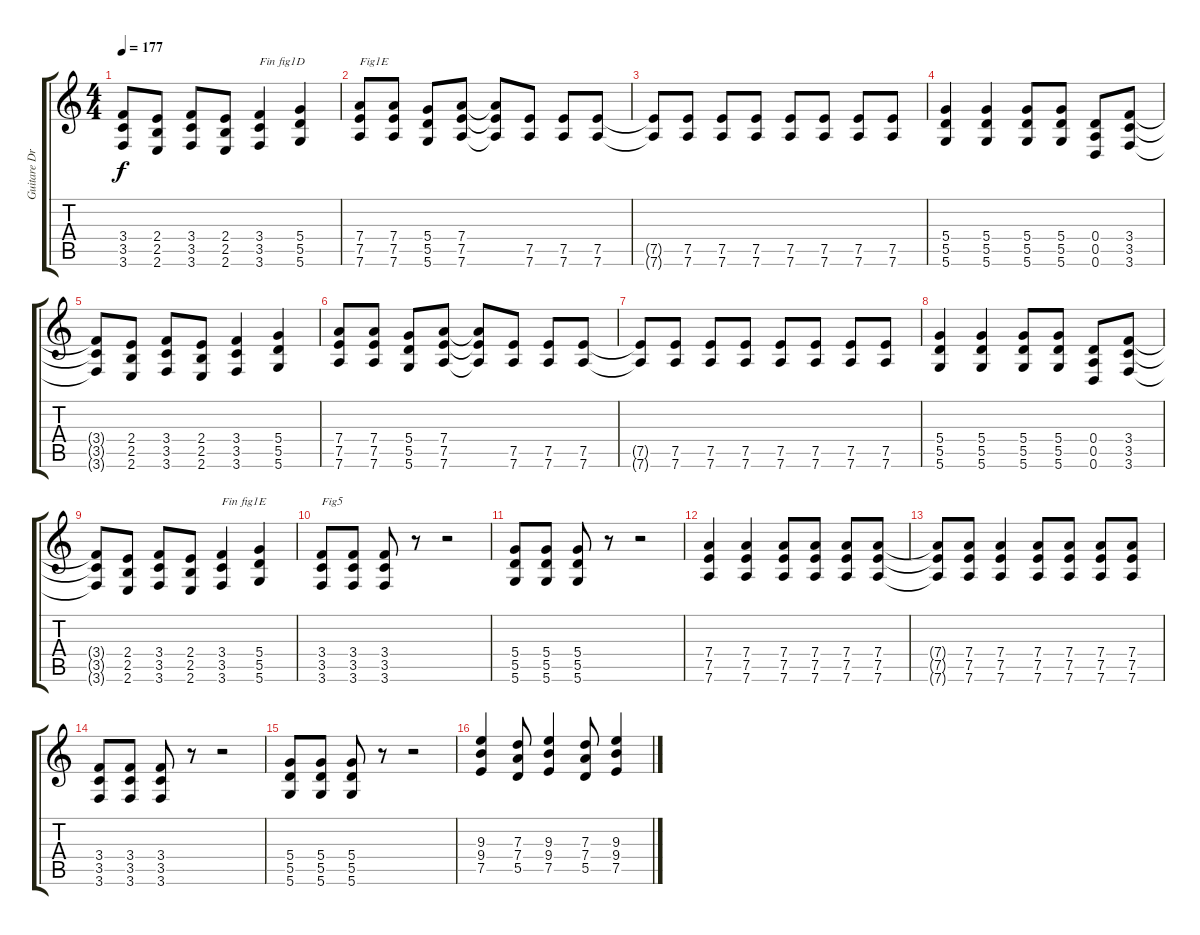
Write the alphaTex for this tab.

\track ("Guitare Dr-D" "Guitare Dr") {instrument overdrivenguitar}
\staff {score tabs}
\tuning (E4 B3 G3 D3 A2 D2) {hide}
\ts (4 4)
\tempo 177
\clef g2
\ks c
(3.4{t} 3.5{t} 3.6{t}).8{dy f} (2.4 2.5 2.6).8 (3.4 3.5 3.6).8 (2.4 2.5 2.6).8 (3.4 3.5 3.6).4{txt "Fin fig1D"} (5.4 5.5 5.6).4 |
(7.4 7.5 7.6).8{txt "Fig1E"} (7.4 7.5 7.6).8 (5.4 5.5 5.6).8 (7.4 7.5 7.6).8 (7.4{t} 7.5{t} 7.6{t}).8 (7.5 7.6).8 (7.5 7.6).8 (7.5 7.6).8 |
(7.5{t} 7.6{t}).8 (7.5 7.6).8 (7.5 7.6).8 (7.5 7.6).8 (7.5 7.6).8 (7.5 7.6).8 (7.5 7.6).8 (7.5 7.6).8 |
(5.4 5.5 5.6).4 (5.4 5.5 5.6).4 (5.4 5.5 5.6).8 (5.4 5.5 5.6).8 (0.4 0.5 0.6).8 (3.4 3.5 3.6).8 |
(3.4{t} 3.5{t} 3.6{t}).8 (2.4 2.5 2.6).8 (3.4 3.5 3.6).8 (2.4 2.5 2.6).8 (3.4 3.5 3.6).4 (5.4 5.5 5.6).4 |
(7.4 7.5 7.6).8 (7.4 7.5 7.6).8 (5.4 5.5 5.6).8 (7.4 7.5 7.6).8 (7.4{t} 7.5{t} 7.6{t}).8 (7.5 7.6).8 (7.5 7.6).8 (7.5 7.6).8 |
(7.5{t} 7.6{t}).8 (7.5 7.6).8 (7.5 7.6).8 (7.5 7.6).8 (7.5 7.6).8 (7.5 7.6).8 (7.5 7.6).8 (7.5 7.6).8 |
(5.4 5.5 5.6).4 (5.4 5.5 5.6).4 (5.4 5.5 5.6).8 (5.4 5.5 5.6).8 (0.4 0.5 0.6).8 (3.4 3.5 3.6).8 |
(3.4{t} 3.5{t} 3.6{t}).8 (2.4 2.5 2.6).8 (3.4 3.5 3.6).8 (2.4 2.5 2.6).8 (3.4 3.5 3.6).4{txt "Fin fig1E"} (5.4 5.5 5.6).4 |
(3.4 3.5 3.6).8{txt "Fig5"} (3.4 3.5 3.6).8 (3.4 3.5 3.6).8 r.8 r.2 |
(5.4 5.5 5.6).8 (5.4 5.5 5.6).8 (5.4 5.5 5.6).8 r.8 r.2 |
(7.4 7.5 7.6).4 (7.4 7.5 7.6).4 (7.4 7.5 7.6).8 (7.4 7.5 7.6).8 (7.4 7.5 7.6).8 (7.4 7.5 7.6).8 |
(7.4{t} 7.5{t} 7.6{t}).8 (7.4 7.5 7.6).8 (7.4 7.5 7.6).4 (7.4 7.5 7.6).8 (7.4 7.5 7.6).8 (7.4 7.5 7.6).8 (7.4 7.5 7.6).8 |
(3.4 3.5 3.6).8 (3.4 3.5 3.6).8 (3.4 3.5 3.6).8 r.8 r.2 |
(5.4 5.5 5.6).8 (5.4 5.5 5.6).8 (5.4 5.5 5.6).8 r.8 r.2 |
(9.3 9.4 7.5).4 (7.3 7.4 5.5).8 (9.3 9.4 7.5).4 (7.3 7.4 5.5).8 (9.3 9.4 7.5).4
